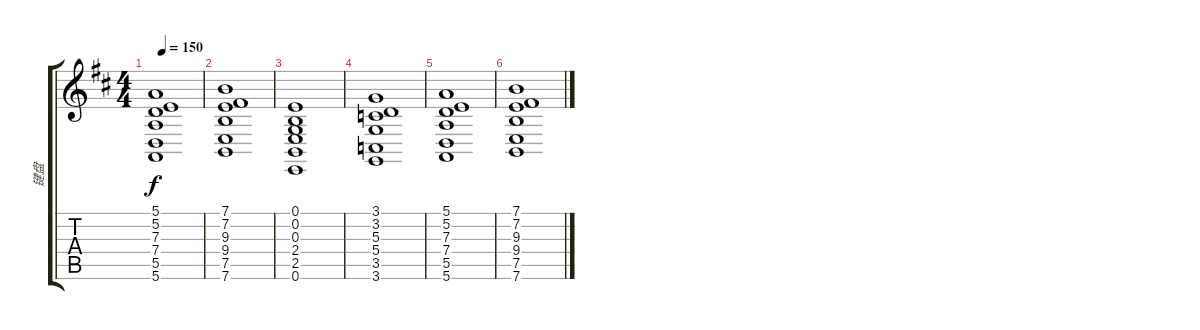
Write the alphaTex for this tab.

\track ("键盘" "键盘") {instrument stringensemble1}
\staff {score tabs}
\tuning (E4 B3 G3 D3 A2 E2) {hide}
\ts (4 4)
\tempo 150
\clef g2
\ks bminor
(5.1 5.2 7.3 7.4 5.5 5.6).1{dy f} |
(7.1 7.2 9.3 9.4 7.5 7.6).1 |
(0.1 0.2 0.3 2.4 2.5 0.6).1 |
(3.1 3.2 5.3 5.4 3.5 3.6).1 |
(5.1 5.2 7.3 7.4 5.5 5.6).1 |
(7.1 7.2 9.3 9.4 7.5 7.6).1
